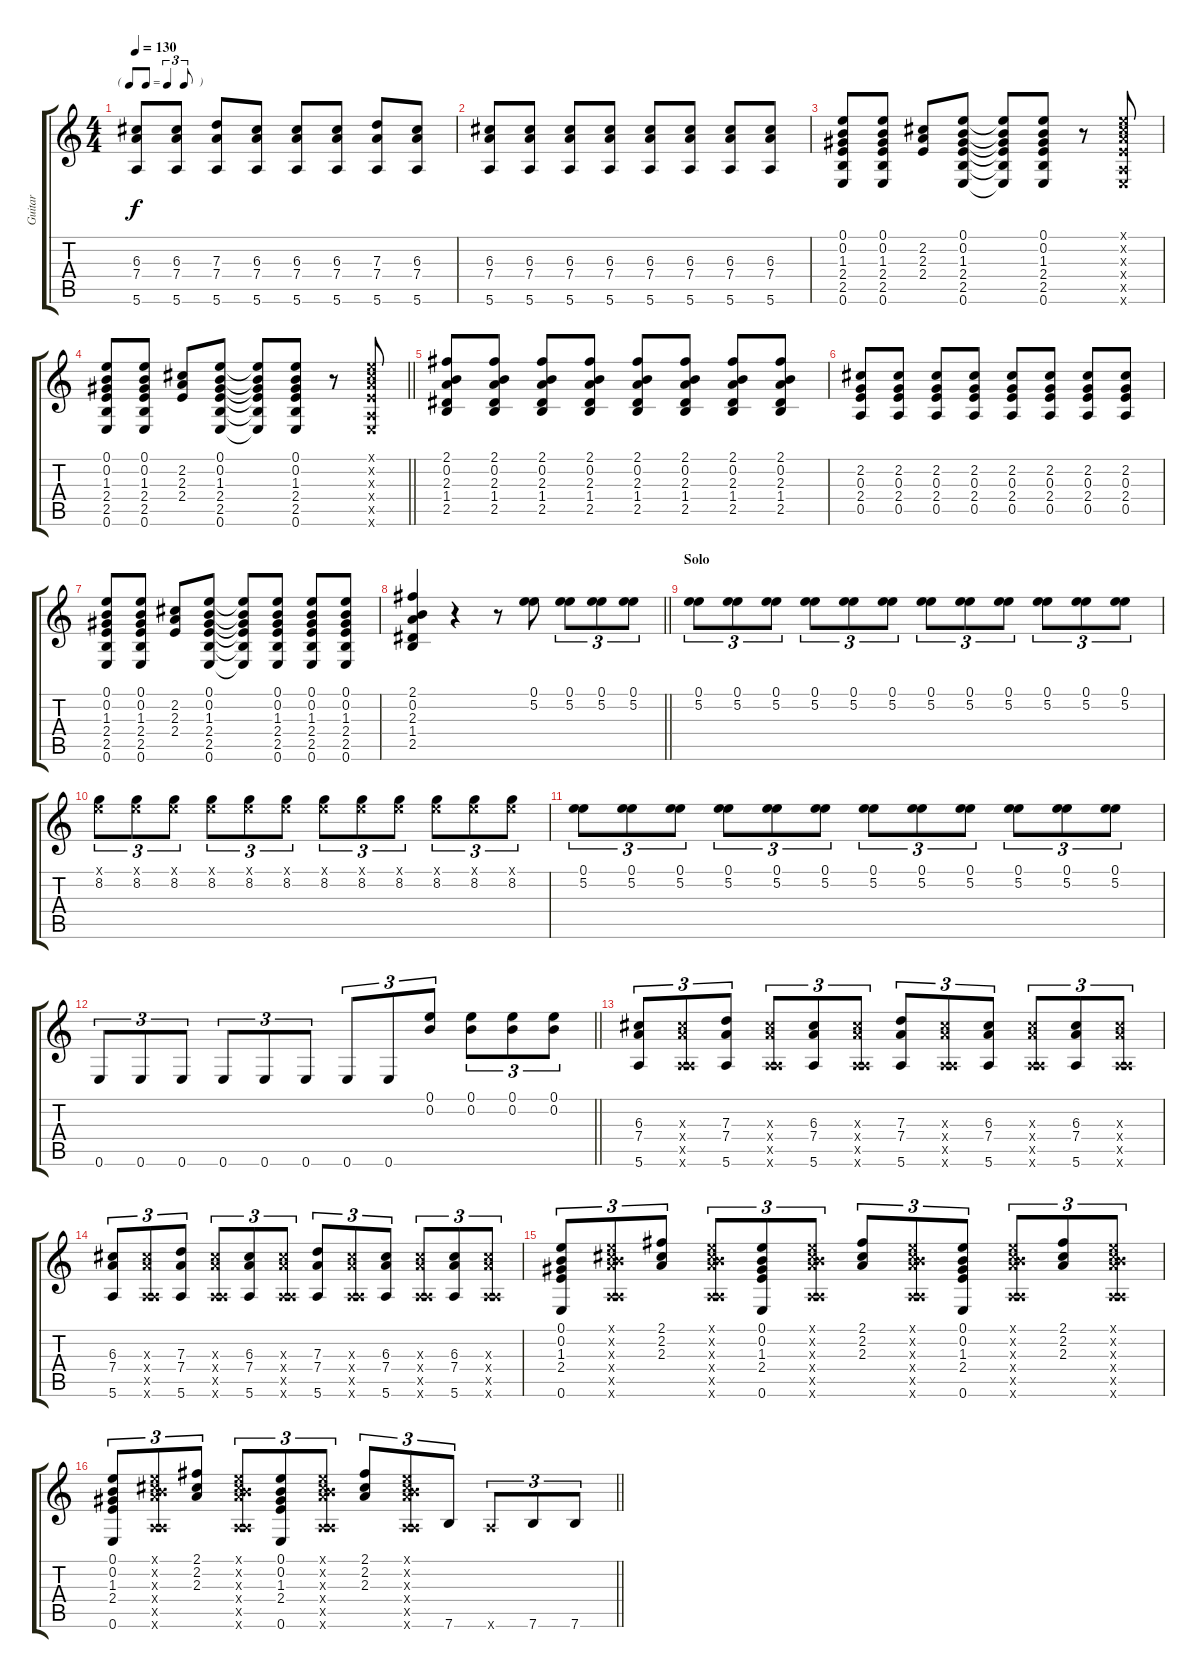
\track ("Guitar" "Guitar") {instrument acousticguitarsteel}
\staff {score tabs}
\tuning (E4 B3 G3 D3 A2 E2) {hide}
\ts (4 4)
\tf triplet8th
\tempo 130
\clef g2
\ks c
(6.3 7.4 5.6).8{dy f} (6.3 7.4 5.6).8 (7.3 7.4 5.6).8 (6.3 7.4 5.6).8 (6.3 7.4 5.6).8 (6.3 7.4 5.6).8 (7.3 7.4 5.6).8 (6.3 7.4 5.6).8 |
(6.3 7.4 5.6).8 (6.3 7.4 5.6).8 (6.3 7.4 5.6).8 (6.3 7.4 5.6).8 (6.3 7.4 5.6).8 (6.3 7.4 5.6).8 (6.3 7.4 5.6).8 (6.3 7.4 5.6).8 |
(0.1 0.2 1.3 2.4 2.5 0.6).8 (0.1 0.2 1.3 2.4 2.5 0.6).8 (2.2 2.3 2.4).8 (0.1 0.2 1.3 2.4 2.5 0.6).8 (0.1{t} 0.2{t} 1.3{t} 2.4{t} 2.5{t} 0.6{t}).8 (0.1 0.2 1.3 2.4 2.5 0.6).8 r.8 (0.1{x} 2.2{x} 2.3{x} 2.4{x} 0.5{x} 0.6{x}).8 |
\barLineRight lightlight
(0.1 0.2 1.3 2.4 2.5 0.6).8 (0.1 0.2 1.3 2.4 2.5 0.6).8 (2.2 2.3 2.4).8 (0.1 0.2 1.3 2.4 2.5 0.6).8 (0.1{t} 0.2{t} 1.3{t} 2.4{t} 2.5{t} 0.6{t}).8 (0.1 0.2 1.3 2.4 2.5 0.6).8 r.8 (0.1{x} 2.2{x} 2.3{x} 2.4{x} 0.5{x} 0.6{x}).8 |
(2.1 0.2 2.3 1.4 2.5).8 (2.1 0.2 2.3 1.4 2.5).8 (2.1 0.2 2.3 1.4 2.5).8 (2.1 0.2 2.3 1.4 2.5).8 (2.1 0.2 2.3 1.4 2.5).8 (2.1 0.2 2.3 1.4 2.5).8 (2.1 0.2 2.3 1.4 2.5).8 (2.1 0.2 2.3 1.4 2.5).8 |
(2.2 0.3 2.4 0.5).8 (2.2 0.3 2.4 0.5).8 (2.2 0.3 2.4 0.5).8 (2.2 0.3 2.4 0.5).8 (2.2 0.3 2.4 0.5).8 (2.2 0.3 2.4 0.5).8 (2.2 0.3 2.4 0.5).8 (2.2 0.3 2.4 0.5).8 |
(0.1 0.2 1.3 2.4 2.5 0.6).8 (0.1 0.2 1.3 2.4 2.5 0.6).8 (2.2 2.3 2.4).8 (0.1 0.2 1.3 2.4 2.5 0.6).8 (0.1{t} 0.2{t} 1.3{t} 2.4{t} 2.5{t} 0.6{t}).8 (0.1 0.2 1.3 2.4 2.5 0.6).8 (0.1 0.2 1.3 2.4 2.5 0.6).8 (0.1 0.2 1.3 2.4 2.5 0.6).8 |
\barLineRight lightlight
(2.1 0.2 2.3 1.4 2.5).4 r.4 r.8 (0.1 5.2).8 (0.1 5.2).8{tu (3 2)} (0.1 5.2).8{tu (3 2)} (0.1 5.2).8{tu (3 2)} |
\section ("" "Solo")
(0.1 5.2).8{tu (3 2)} (0.1 5.2).8{tu (3 2)} (0.1 5.2).8{tu (3 2)} (0.1 5.2).8{tu (3 2)} (0.1 5.2).8{tu (3 2)} (0.1 5.2).8{tu (3 2)} (0.1 5.2).8{tu (3 2)} (0.1 5.2).8{tu (3 2)} (0.1 5.2).8{tu (3 2)} (0.1 5.2).8{tu (3 2)} (0.1 5.2).8{tu (3 2)} (0.1 5.2).8{tu (3 2)} |
(0.1{x} 8.2).8{tu (3 2)} (0.1{x} 8.2).8{tu (3 2)} (0.1{x} 8.2).8{tu (3 2)} (0.1{x} 8.2).8{tu (3 2)} (0.1{x} 8.2).8{tu (3 2)} (0.1{x} 8.2).8{tu (3 2)} (0.1{x} 8.2).8{tu (3 2)} (0.1{x} 8.2).8{tu (3 2)} (0.1{x} 8.2).8{tu (3 2)} (0.1{x} 8.2).8{tu (3 2)} (0.1{x} 8.2).8{tu (3 2)} (0.1{x} 8.2).8{tu (3 2)} |
(0.1 5.2).8{tu (3 2)} (0.1 5.2).8{tu (3 2)} (0.1 5.2).8{tu (3 2)} (0.1 5.2).8{tu (3 2)} (0.1 5.2).8{tu (3 2)} (0.1 5.2).8{tu (3 2)} (0.1 5.2).8{tu (3 2)} (0.1 5.2).8{tu (3 2)} (0.1 5.2).8{tu (3 2)} (0.1 5.2).8{tu (3 2)} (0.1 5.2).8{tu (3 2)} (0.1 5.2).8{tu (3 2)} |
\barLineRight lightlight
0.6.8{tu (3 2)} 0.6.8{tu (3 2)} 0.6.8{tu (3 2)} 0.6.8{tu (3 2)} 0.6.8{tu (3 2)} 0.6.8{tu (3 2)} 0.6.8{tu (3 2)} 0.6.8{tu (3 2)} (0.1 0.2).8{tu (3 2)} (0.1 0.2).8{tu (3 2)} (0.1 0.2).8{tu (3 2)} (0.1 0.2).8{tu (3 2)} |
(6.3 7.4 5.6).8{tu (3 2)} (6.3{x} 7.4{x} 0.5{x} 5.6{x}).8{tu (3 2)} (7.3 7.4 5.6).8{tu (3 2)} (6.3{x} 7.4{x} 0.5{x} 5.6{x}).8{tu (3 2)} (6.3 7.4 5.6).8{tu (3 2)} (6.3{x} 7.4{x} 0.5{x} 5.6{x}).8{tu (3 2)} (7.3 7.4 5.6).8{tu (3 2)} (6.3{x} 7.4{x} 0.5{x} 5.6{x}).8{tu (3 2)} (6.3 7.4 5.6).8{tu (3 2)} (6.3{x} 7.4{x} 0.5{x} 5.6{x}).8{tu (3 2)} (6.3 7.4 5.6).8{tu (3 2)} (6.3{x} 7.4{x} 0.5{x} 5.6{x}).8{tu (3 2)} |
(6.3 7.4 5.6).8{tu (3 2)} (6.3{x} 7.4{x} 0.5{x} 5.6{x}).8{tu (3 2)} (7.3 7.4 5.6).8{tu (3 2)} (6.3{x} 7.4{x} 0.5{x} 5.6{x}).8{tu (3 2)} (6.3 7.4 5.6).8{tu (3 2)} (6.3{x} 7.4{x} 0.5{x} 5.6{x}).8{tu (3 2)} (7.3 7.4 5.6).8{tu (3 2)} (6.3{x} 7.4{x} 0.5{x} 5.6{x}).8{tu (3 2)} (6.3 7.4 5.6).8{tu (3 2)} (6.3{x} 7.4{x} 0.5{x} 5.6{x}).8{tu (3 2)} (6.3 7.4 5.6).8{tu (3 2)} (6.3{x} 7.4{x} 0.5{x} 5.6{x}).8{tu (3 2)} |
(0.1 0.2 1.3 2.4 0.6).8{tu (3 2)} (0.1{x} 0.2{x} 6.3{x} 7.4{x} 0.5{x} 5.6{x}).8{tu (3 2)} (2.1 2.2 2.3).8{tu (3 2)} (0.1{x} 0.2{x} 6.3{x} 7.4{x} 0.5{x} 5.6{x}).8{tu (3 2)} (0.1 0.2 1.3 2.4 0.6).8{tu (3 2)} (0.1{x} 0.2{x} 6.3{x} 7.4{x} 0.5{x} 5.6{x}).8{tu (3 2)} (2.1 2.2 2.3).8{tu (3 2)} (0.1{x} 0.2{x} 6.3{x} 7.4{x} 0.5{x} 5.6{x}).8{tu (3 2)} (0.1 0.2 1.3 2.4 0.6).8{tu (3 2)} (0.1{x} 0.2{x} 6.3{x} 7.4{x} 0.5{x} 5.6{x}).8{tu (3 2)} (2.1 2.2 2.3).8{tu (3 2)} (0.1{x} 0.2{x} 6.3{x} 7.4{x} 0.5{x} 5.6{x}).8{tu (3 2)} |
\barLineRight lightlight
(0.1 0.2 1.3 2.4 0.6).8{tu (3 2)} (0.1{x} 0.2{x} 6.3{x} 7.4{x} 0.5{x} 5.6{x}).8{tu (3 2)} (2.1 2.2 2.3).8{tu (3 2)} (0.1{x} 0.2{x} 6.3{x} 7.4{x} 0.5{x} 5.6{x}).8{tu (3 2)} (0.1 0.2 1.3 2.4 0.6).8{tu (3 2)} (0.1{x} 0.2{x} 6.3{x} 7.4{x} 0.5{x} 5.6{x}).8{tu (3 2)} (2.1 2.2 2.3).8{tu (3 2)} (0.1{x} 0.2{x} 6.3{x} 7.4{x} 0.5{x} 5.6{x}).8{tu (3 2)} 7.6.8{tu (3 2)} 5.6{x}.8{tu (3 2)} 7.6.8{tu (3 2)} 7.6.8{tu (3 2)}
